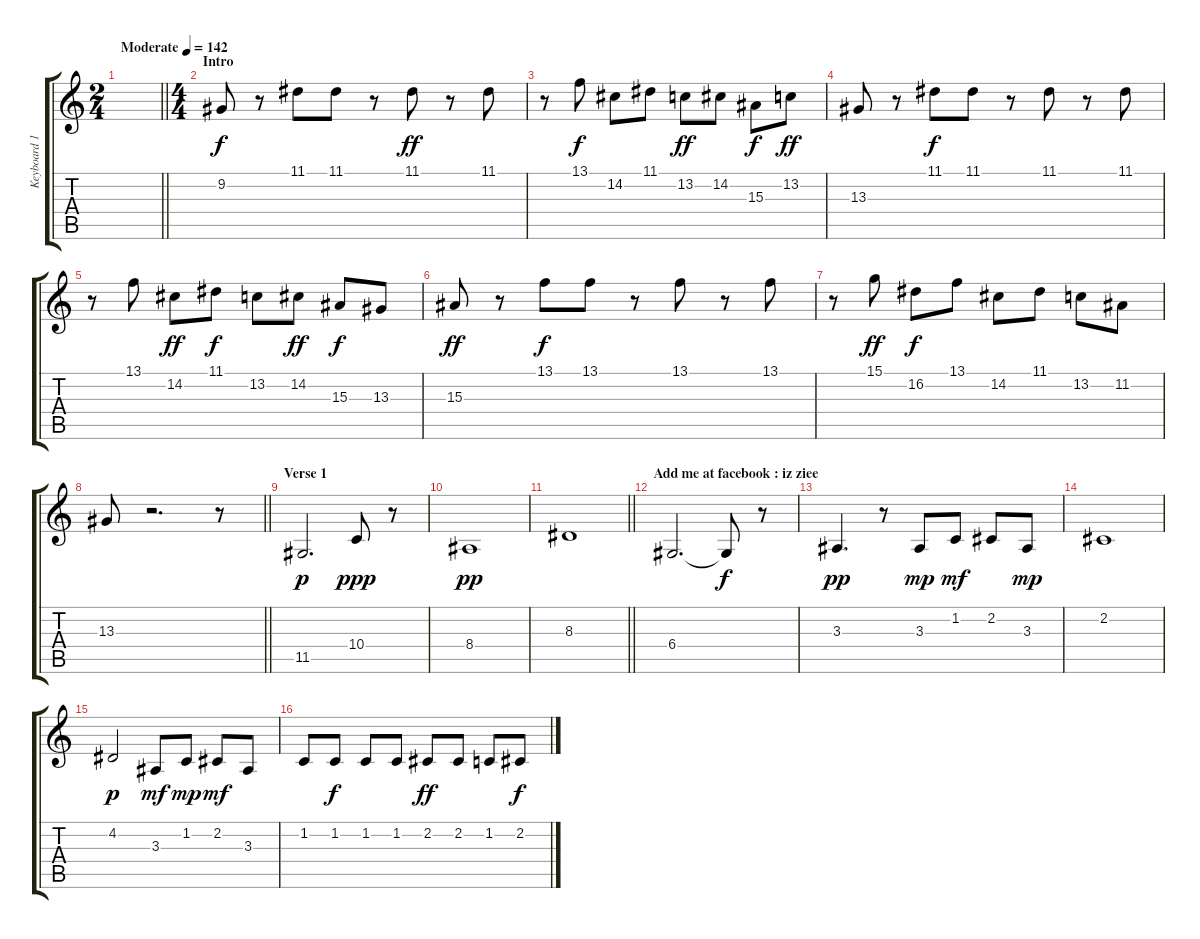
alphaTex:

\track ("Keyboard 1" "Keyboard 1") {instrument stringensemble1}
\staff {score tabs}
\tuning (E4 B3 G3 D3 A2 E2) {hide}
\ts (2 4)
\tempo (142 "Moderate")
\clef g2
\barLineRight lightlight
\ks c
|
\ts (4 4)
\section ("" "Intro")
9.2.8 r.8 11.1.8 11.1.8{dy f} r.8 11.1.8{dy ff} r.8 11.1.8 |
r.8 13.1.8{dy f} 14.2.8 11.1.8 13.2.8{dy ff} 14.2.8 15.3.8{dy f} 13.2.8{dy ff} |
13.3.8 r.8 11.1.8{dy f} 11.1.8 r.8 11.1.8 r.8 11.1.8 |
r.8 13.1.8 14.2.8{dy ff} 11.1.8{dy f} 13.2.8 14.2.8{dy ff} 15.3.8{dy f} 13.3.8 |
15.3.8{dy ff} r.8 13.1.8{dy f} 13.1.8 r.8 13.1.8 r.8 13.1.8 |
r.8 15.1.8{dy ff} 16.2.8{dy f} 13.1.8 14.2.8 11.1.8 13.2.8 11.2.8 |
\barLineRight lightlight
13.3.8 r.2{d} r.8 |
\section ("" "Verse 1")
11.5.2{d dy p} 10.4.8{dy ppp} r.8 |
8.4.1{dy pp} |
\barLineRight lightlight
8.3.1 |
\section ("" "Add me at facebook : iz ziee")
6.4.2{d} 6.4{t}.8{dy f} r.8 |
3.3.4{d dy pp} r.8 3.3.8{dy mp} 1.2.8{dy mf} 2.2.8 3.3.8{dy mp} |
2.2.1 |
4.2.2{dy p} 3.3.8{dy mf} 1.2.8{dy mp} 2.2.8{dy mf} 3.3.8 |
1.2.8 1.2.8{dy f} 1.2.8 1.2.8 2.2.8{dy ff} 2.2.8 1.2.8 2.2.8{dy f}
